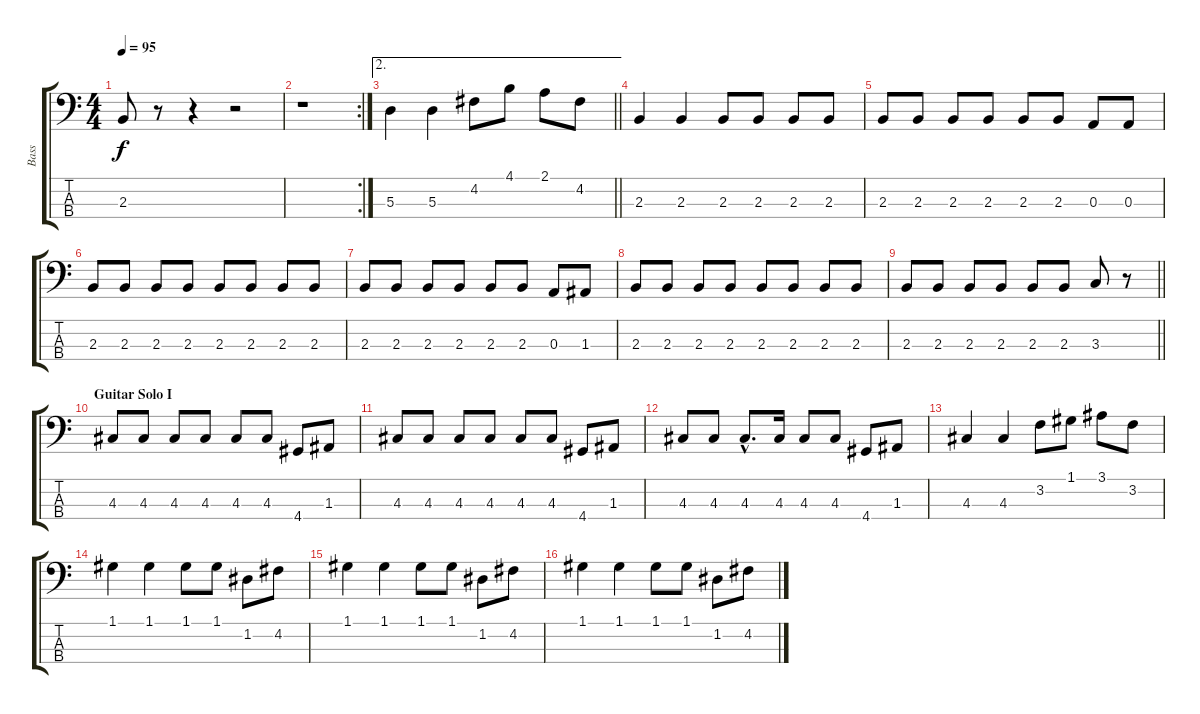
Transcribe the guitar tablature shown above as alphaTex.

\track ("Bass" "Bass") {instrument electricbasspick}
\staff {score tabs}
\tuning (G2 D2 A1 E1) {hide}
\ts (4 4)
\tempo 95
\clef f4
\ks c
2.3.8{dy f} r.8 r.4 r.2 |
\rc 2
r.1 |
\ae 2
\barLineRight lightlight
5.3.4 5.3.4 4.2.8 4.1.8 2.1.8 4.2.8 |
2.3.4 2.3.4 2.3.8 2.3.8 2.3.8 2.3.8 |
2.3.8 2.3.8 2.3.8 2.3.8 2.3.8 2.3.8 0.3.8 0.3.8 |
2.3.8 2.3.8 2.3.8 2.3.8 2.3.8 2.3.8 2.3.8 2.3.8 |
2.3.8 2.3.8 2.3.8 2.3.8 2.3.8 2.3.8 0.3.8 1.3.8 |
2.3.8 2.3.8 2.3.8 2.3.8 2.3.8 2.3.8 2.3.8 2.3.8 |
\barLineRight lightlight
2.3.8 2.3.8 2.3.8 2.3.8 2.3.8 2.3.8 3.3.8 r.8 |
\section ("" "Guitar Solo I")
4.3.8 4.3.8 4.3.8 4.3.8 4.3.8 4.3.8 4.4.8 1.3.8 |
4.3.8 4.3.8 4.3.8 4.3.8 4.3.8 4.3.8 4.4.8 1.3.8 |
4.3.8 4.3.8 4.3{hac}.8{d} 4.3.16 4.3.8 4.3.8 4.4.8 1.3.8 |
4.3.4 4.3.4 3.2.8 1.1.8 3.1.8 3.2.8 |
1.1.4 1.1.4 1.1.8 1.1.8 1.2.8 4.2.8 |
1.1.4 1.1.4 1.1.8 1.1.8 1.2.8 4.2.8 |
1.1.4 1.1.4 1.1.8 1.1.8 1.2.8 4.2.8
